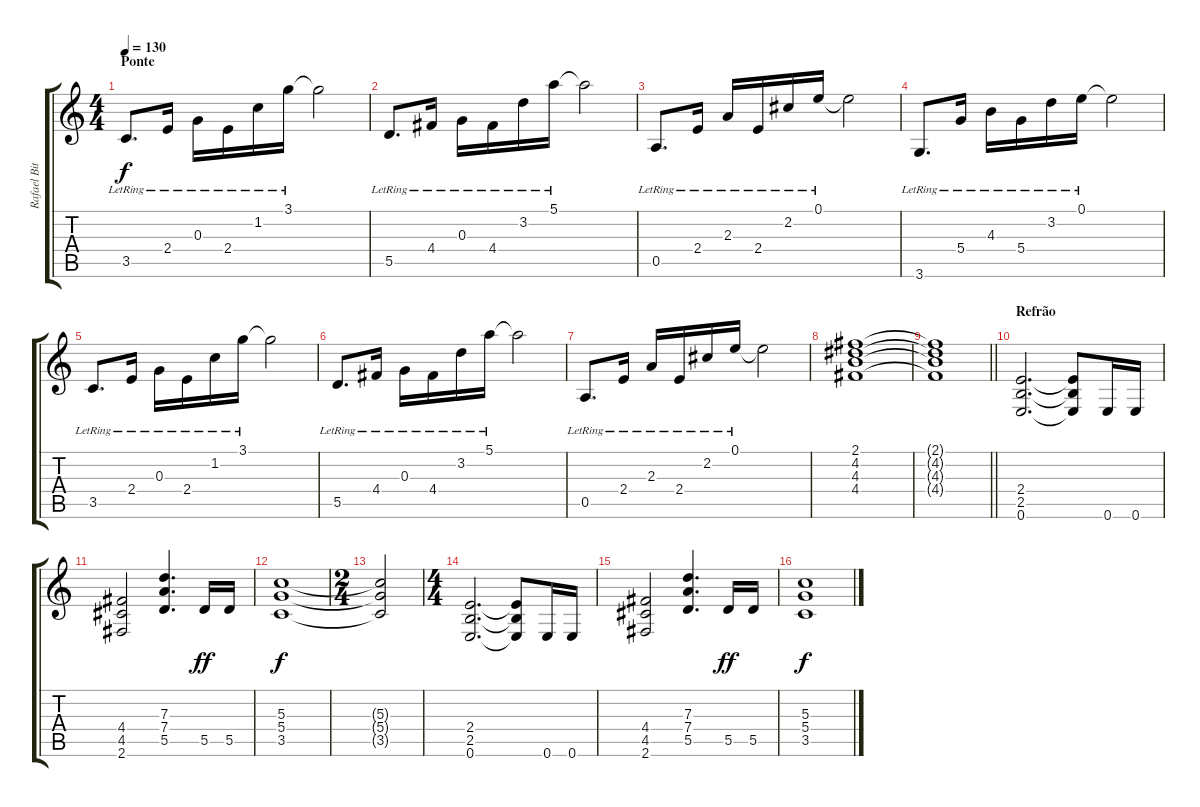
\track ("Rafael Bittencourt" "Rafael Bit") {instrument distortionguitar}
\staff {score tabs}
\tuning (E4 B3 G3 D3 A2 E2) {hide}
\ts (4 4)
\section ("" "Ponte")
\tempo 130
\clef g2
\ks c
3.5{lr}.8{d dy f instrument electricguitarjazz} 2.4{lr}.16 0.3{lr}.16 2.4{lr}.16 1.2{lr}.16 3.1{lr}.16 3.1{t}.2 |
5.5{lr}.8{d} 4.4{lr}.16 0.3{lr}.16 4.4{lr}.16 3.2{lr}.16 5.1{lr}.16 5.1{t}.2 |
0.5{lr}.8{d} 2.4{lr}.16 2.3{lr}.16 2.4{lr}.16 2.2{lr}.16 0.1{lr}.16 0.1{t}.2 |
3.6{lr}.8{d} 5.4{lr}.16 4.3{lr}.16 5.4{lr}.16 3.2{lr}.16 0.1{lr}.16 0.1{t}.2 |
3.5{lr}.8{d instrument electricguitarjazz} 2.4{lr}.16 0.3{lr}.16 2.4{lr}.16 1.2{lr}.16 3.1{lr}.16 3.1{t}.2 |
5.5{lr}.8{d} 4.4{lr}.16 0.3{lr}.16 4.4{lr}.16 3.2{lr}.16 5.1{lr}.16 5.1{t}.2 |
0.5{lr}.8{d} 2.4{lr}.16 2.3{lr}.16 2.4{lr}.16 2.2{lr}.16 0.1{lr}.16 0.1{t}.2 |
(2.1 4.2 4.3 4.4).1 |
\barLineRight lightlight
(2.1{t} 4.2{t} 4.3{t} 4.4{t}).1 |
\section ("" "Refrão")
(2.4 2.5 0.6).2{d volume 16 instrument distortionguitar} (2.4{t} 2.5{t} 0.6{t}).8 0.6.16 0.6.16 |
(4.4 4.5 2.6).2 (7.3 7.4 5.5).4{d} 5.5.16{dy ff} 5.5.16 |
(5.3 5.4 3.5).1{dy f} |
\ts (2 4)
(5.3{t} 5.4{t} 3.5{t}).2 |
\ts (4 4)
(2.4 2.5 0.6).2{d volume 16 instrument distortionguitar} (2.4{t} 2.5{t} 0.6{t}).8 0.6.16 0.6.16 |
(4.4 4.5 2.6).2 (7.3 7.4 5.5).4{d} 5.5.16{dy ff} 5.5.16 |
(5.3 5.4 3.5).1{dy f}
